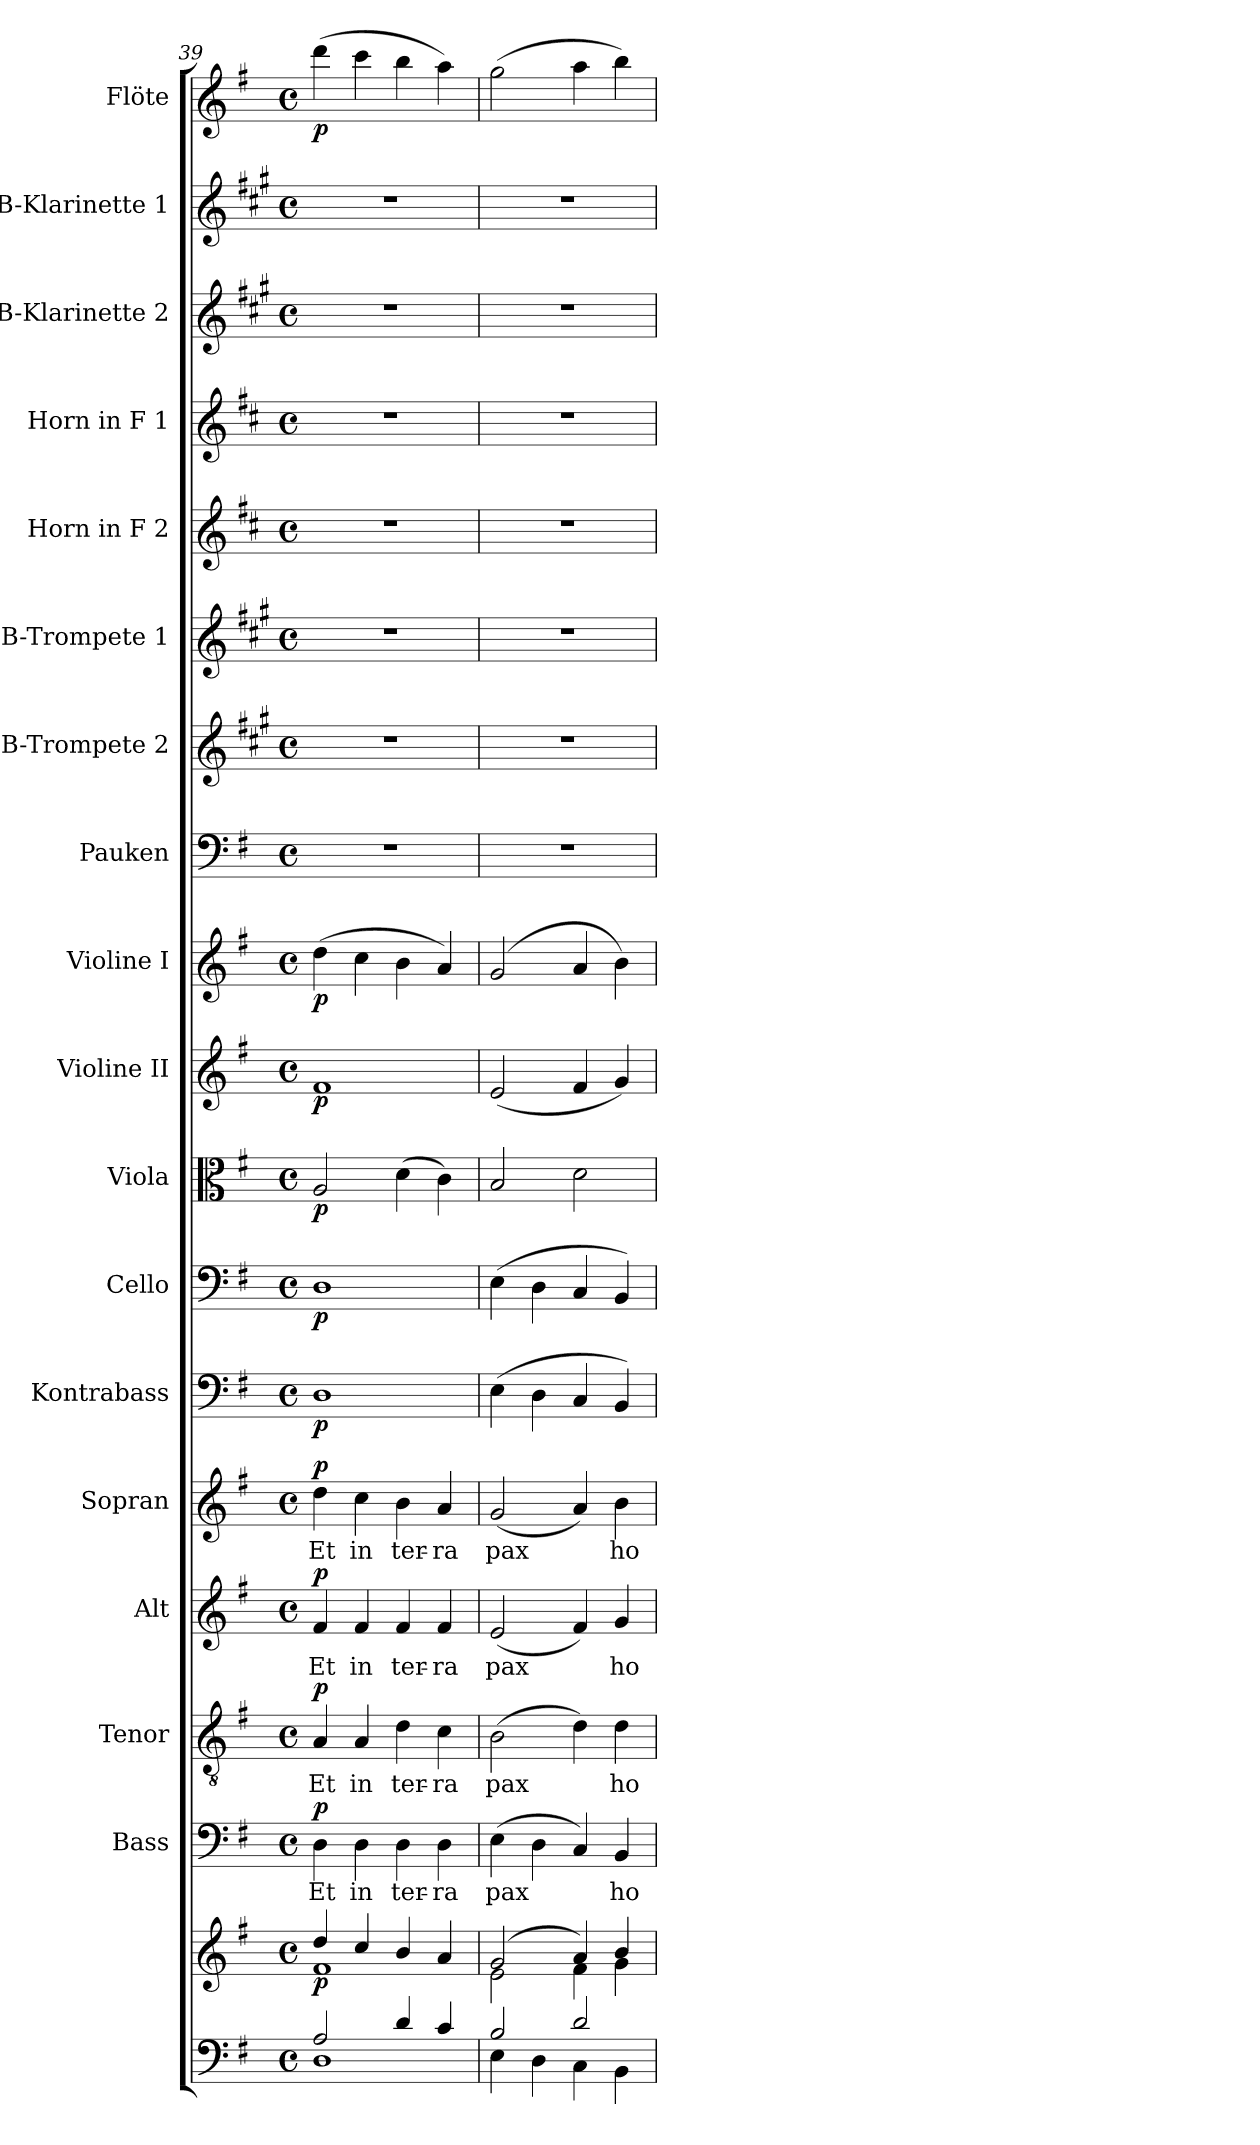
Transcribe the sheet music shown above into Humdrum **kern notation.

**kern	**kern	**dynam	**kern	**text	**dynam	**kern	**text	**dynam	**kern	**text	**dynam	**kern	**text	**dynam	**kern	**dynam	**kern	**dynam	**kern	**dynam	**kern	**dynam	**kern	**dynam	**kern	**kern	**kern	**kern	**kern	**kern	**kern	**kern	**dynam
*part18	*part18	*part18	*part17	*part17	*part17	*part16	*part16	*part16	*part15	*part15	*part15	*part14	*part14	*part14	*part13	*part13	*part12	*part12	*part11	*part11	*part10	*part10	*part9	*part9	*part8	*part7	*part6	*part5	*part4	*part3	*part2	*part1	*part1
*staff19	*staff18	*staff18/19	*staff17	*staff17	*staff17	*staff16	*staff16	*staff16	*staff15	*staff15	*staff15	*staff14	*staff14	*staff14	*staff13	*staff13	*staff12	*staff12	*staff11	*staff11	*staff10	*staff10	*staff9	*staff9	*staff8	*staff7	*staff6	*staff5	*staff4	*staff3	*staff2	*staff1	*staff1
*	*	*	*I"Bass	*	*	*I"Tenor	*	*	*I"Alt	*	*	*I"Sopran	*	*	*I"Kontrabass	*	*I"Cello	*	*I"Viola	*	*I"Violine II	*	*I"Violine I	*	*I"Pauken	*I"B-Trompete 2	*I"B-Trompete 1	*I"Horn in F 2	*I"Horn in F 1	*I"B-Klarinette 2	*I"B-Klarinette 1	*I"Flöte	*
*	*	*	*I'B.	*	*	*I'T.	*	*	*I'A.	*	*	*I'S.	*	*	*I'Kb.	*	*	*	*I'Vla.	*	*I'Vl. II	*	*I'Vl. I	*	*I'Pk.	*I'Trp. 2	*I'Trp. 1	*	*	*I'Kl. 2	*I'Kl. 1	*I'Fl.	*
*clefF4	*clefG2	*	*clefF4	*	*	*clefGv2	*	*	*clefG2	*	*	*clefG2	*	*	*clefF4	*	*clefF4	*	*clefC3	*	*clefG2	*	*clefG2	*	*clefF4	*clefG2	*clefG2	*clefG2	*clefG2	*clefG2	*clefG2	*clefG2	*
*	*	*	*	*	*	*	*	*	*	*	*	*	*	*	*ITrd7c12	*	*	*	*	*	*	*	*	*	*	*ITrd1c2	*ITrd1c2	*ITrd4c7	*ITrd4c7	*ITrd1c2	*ITrd1c2	*	*
*k[f#]	*k[f#]	*	*k[f#]	*	*	*k[f#]	*	*	*k[f#]	*	*	*k[f#]	*	*	*k[f#]	*	*k[f#]	*	*k[f#]	*	*k[f#]	*	*k[f#]	*	*k[f#]	*k[f#]	*k[f#]	*k[f#]	*k[f#]	*k[f#]	*k[f#]	*k[f#]	*
*G:	*G:	*	*G:	*	*	*G:	*	*	*G:	*	*	*G:	*	*	*G:	*	*G:	*	*G:	*	*G:	*	*G:	*	*G:	*G:	*G:	*G:	*G:	*G:	*G:	*G:	*
*M4/4	*M4/4	*	*M4/4	*	*	*M4/4	*	*	*M4/4	*	*	*M4/4	*	*	*M4/4	*	*M4/4	*	*M4/4	*	*M4/4	*	*M4/4	*	*M4/4	*M4/4	*M4/4	*M4/4	*M4/4	*M4/4	*M4/4	*M4/4	*
*met(c)	*met(c)	*	*met(c)	*	*	*met(c)	*	*	*met(c)	*	*	*met(c)	*	*	*met(c)	*	*met(c)	*	*met(c)	*	*met(c)	*	*met(c)	*	*met(c)	*met(c)	*met(c)	*met(c)	*met(c)	*met(c)	*met(c)	*met(c)	*
=39	=39	=39	=39	=39	=39	=39	=39	=39	=39	=39	=39	=39	=39	=39	=39	=39	=39	=39	=39	=39	=39	=39	=39	=39	=39	=39	=39	=39	=39	=39	=39	=39	=39
*^	*^	*	*	*	*	*	*	*	*	*	*	*	*	*	*	*	*	*	*	*	*	*	*	*	*	*	*	*	*	*	*	*	*
!	!	!	!	!LO:DY:b	!	!LO:LY:b	!LO:DY:a	!	!LO:LY:b	!LO:DY:a	!	!LO:LY:b	!LO:DY:a	!	!LO:LY:b	!LO:DY:a	!	!LO:DY:b	!	!LO:DY:b	!	!LO:DY:b	!	!LO:DY:b	!	!LO:DY:b	!	!	!	!	!	!	!	!	!LO:DY:b
2A/	1D	4dd/	1f#	p	4D\	Et	p	4A/	Et	p	4f#/	Et	p	4dd\	Et	p	1DD	p	1D	p	2A/	p	1f#	p	(>4dd\	p	1r	1r	1r	1r	1r	1r	1r	(>4ddd\	p
!	!	!	!	!	!	!LO:LY:b	!	!	!LO:LY:b	!	!	!LO:LY:b	!	!	!LO:LY:b	!	!	!	!	!	!	!	!	!	!	!	!	!	!	!	!	!	!	!	!
.	.	4cc/	.	.	4D\	in	.	4A/	in	.	4f#/	in	.	4cc\	in	.	.	.	.	.	.	.	.	.	4cc\	.	.	.	.	.	.	.	.	4ccc\	.
!	!	!	!	!	!	!LO:LY:b	!	!	!LO:LY:b	!	!	!LO:LY:b	!	!	!LO:LY:b	!	!	!	!	!	!	!	!	!	!	!	!	!	!	!	!	!	!	!	!
4d/	.	4b/	.	.	4D\	ter-	.	4d\	ter-	.	4f#/	ter-	.	4b\	ter-	.	.	.	.	.	(>4d\	.	.	.	4b\	.	.	.	.	.	.	.	.	4bb\	.
!	!	!	!	!	!	!LO:LY:b	!	!	!LO:LY:b	!	!	!LO:LY:b	!	!	!LO:LY:b	!	!	!	!	!	!	!	!	!	!	!	!	!	!	!	!	!	!	!	!
4c/	.	4a/	.	.	4D\	-ra	.	4c\	-ra	.	4f#/	-ra	.	4a/	-ra	.	.	.	.	.	4c\)	.	.	.	4a/)	.	.	.	.	.	.	.	.	4aa\)	.
=40	=40	=40	=40	=40	=40	=40	=40	=40	=40	=40	=40	=40	=40	=40	=40	=40	=40	=40	=40	=40	=40	=40	=40	=40	=40	=40	=40	=40	=40	=40	=40	=40	=40	=40	=40
!	!	!	!	!	!	!LO:LY:b	!	!	!LO:LY:b	!	!	!LO:LY:b	!	!	!LO:LY:b	!	!	!	!	!	!	!	!	!	!	!	!	!	!	!	!	!	!	!	!
2B/	4E\	(2g/	2e\	.	(>4E\	pax	.	(>2B\	pax	.	(<2e/	pax	.	(<2g/	pax	.	(>4EE\	.	(>4E\	.	2B/	.	(<2e/	.	(2g/	.	1r	1r	1r	1r	1r	1r	1r	(>2gg\	.
.	4D\	.	.	.	4D\	.	.	.	.	.	.	.	.	.	.	.	4DD\	.	4D\	.	.	.	.	.	.	.	.	.	.	.	.	.	.	.	.
2d/	4C\	4a/)	4f#\	.	4C/)	.	.	4d\)	.	.	4f#/)	.	.	4a/)	.	.	4CC/	.	4C/	.	2d\	.	4f#/	.	4a/	.	.	.	.	.	.	.	.	4aa\	.
!	!	!	!	!	!	!LO:LY:b	!	!	!LO:LY:b	!	!	!LO:LY:b	!	!	!LO:LY:b	!	!	!	!	!	!	!	!	!	!	!	!	!	!	!	!	!	!	!	!
.	4BB\	4b/	4g\	.	4BB/	ho-	.	4d\	ho-	.	4g/	ho-	.	4b\	ho-	.	4BBB/)	.	4BB/)	.	.	.	4g/)	.	4b\)	.	.	.	.	.	.	.	.	4bb\)	.
*v	*v	*	*	*	*	*	*	*	*	*	*	*	*	*	*	*	*	*	*	*	*	*	*	*	*	*	*	*	*	*	*	*	*	*	*
*	*v	*v	*	*	*	*	*	*	*	*	*	*	*	*	*	*	*	*	*	*	*	*	*	*	*	*	*	*	*	*	*	*	*	*
=	=	=	=	=	=	=	=	=	=	=	=	=	=	=	=	=	=	=	=	=	=	=	=	=	=	=	=	=	=	=	=	=	=
*-	*-	*-	*-	*-	*-	*-	*-	*-	*-	*-	*-	*-	*-	*-	*-	*-	*-	*-	*-	*-	*-	*-	*-	*-	*-	*-	*-	*-	*-	*-	*-	*-	*-
